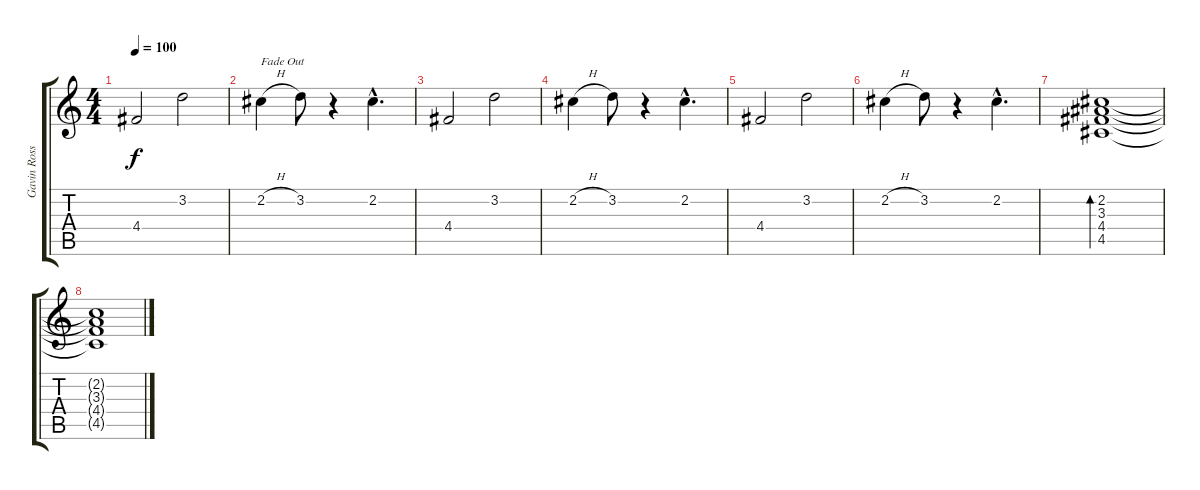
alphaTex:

\track ("Gavin Rossdale - Guitar" "Gavin Ross") {instrument acousticguitarnylon}
\staff {score tabs}
\tuning (E4 B3 G3 D3 A2 E2) {hide}
\ts (4 4)
\tempo 100
\clef g2
\ks c
4.4.2{dy f} 3.2.2 |
2.2{h}.4{txt "Fade Out" volume 16} 3.2.8{volume 15} r.4 2.2{hac}.4{d} |
4.4.2{volume 14} 3.2.2{volume 13} |
2.2{h}.4{volume 12} 3.2.8 r.4 2.2{hac}.4{d volume 11} |
4.4.2{volume 10} 3.2.2{volume 9} |
2.2{h}.4{volume 8} 3.2.8{volume 6} r.4 2.2{hac}.4{d volume 4} |
(2.2 3.3 4.4 4.5).1{bd 60 volume 2} |
(2.2{t} 3.3{t} 4.4{t} 4.5{t}).1{volume 0}
